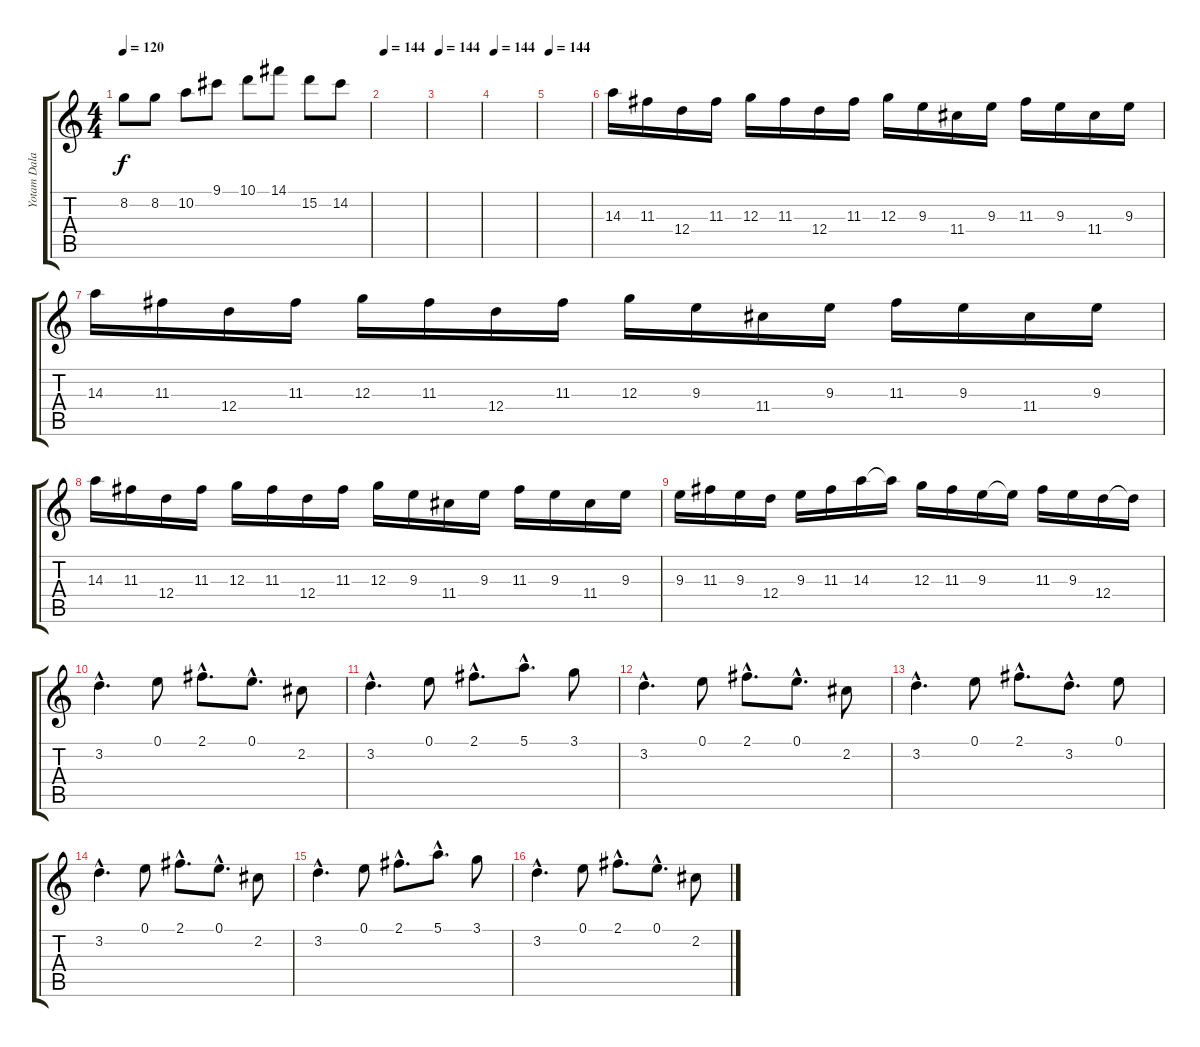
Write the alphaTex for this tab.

\track ("Yotam Dalal" "Yotam Dala") {instrument overdrivenguitar}
\staff {score tabs}
\tuning (E4 B3 G3 D3 A2 E2) {hide}
\ts (4 4)
\tempo 120
\clef g2
\ks c
8.2{t}.8{dy f} 8.2.8 10.2.8 9.1.8 10.1.8 14.1.8 15.2.8 14.2.8 |
\tempo 144
|
\tempo 144
|
\tempo 144
|
\tempo 144
|
14.3.16 11.3.16 12.4.16 11.3.16 12.3.16 11.3.16 12.4.16 11.3.16 12.3.16 9.3.16 11.4.16 9.3.16 11.3.16 9.3.16 11.4.16 9.3.16 |
14.3.16 11.3.16 12.4.16 11.3.16 12.3.16 11.3.16 12.4.16 11.3.16 12.3.16 9.3.16 11.4.16 9.3.16 11.3.16 9.3.16 11.4.16 9.3.16 |
14.3.16 11.3.16 12.4.16 11.3.16 12.3.16 11.3.16 12.4.16 11.3.16 12.3.16 9.3.16 11.4.16 9.3.16 11.3.16 9.3.16 11.4.16 9.3.16 |
9.3.16 11.3.16 9.3.16 12.4.16 9.3.16 11.3.16 14.3.16 14.3{t}.16 12.3.16 11.3.16 9.3.16 9.3{t}.16 11.3.16 9.3.16 12.4.16 12.4{t}.16 |
3.2{hac}.4{d} 0.1.8 2.1{hac}.8{d} 0.1{hac}.8{d} 2.2.8 |
3.2{hac}.4{d} 0.1.8 2.1{hac}.8{d} 5.1{hac}.8{d} 3.1.8 |
3.2{hac}.4{d} 0.1.8 2.1{hac}.8{d} 0.1{hac}.8{d} 2.2.8 |
3.2{hac}.4{d} 0.1.8 2.1{hac}.8{d} 3.2{hac}.8{d} 0.1.8 |
3.2{hac}.4{d} 0.1.8 2.1{hac}.8{d} 0.1{hac}.8{d} 2.2.8 |
3.2{hac}.4{d} 0.1.8 2.1{hac}.8{d} 5.1{hac}.8{d} 3.1.8 |
3.2{hac}.4{d} 0.1.8 2.1{hac}.8{d} 0.1{hac}.8{d} 2.2.8
